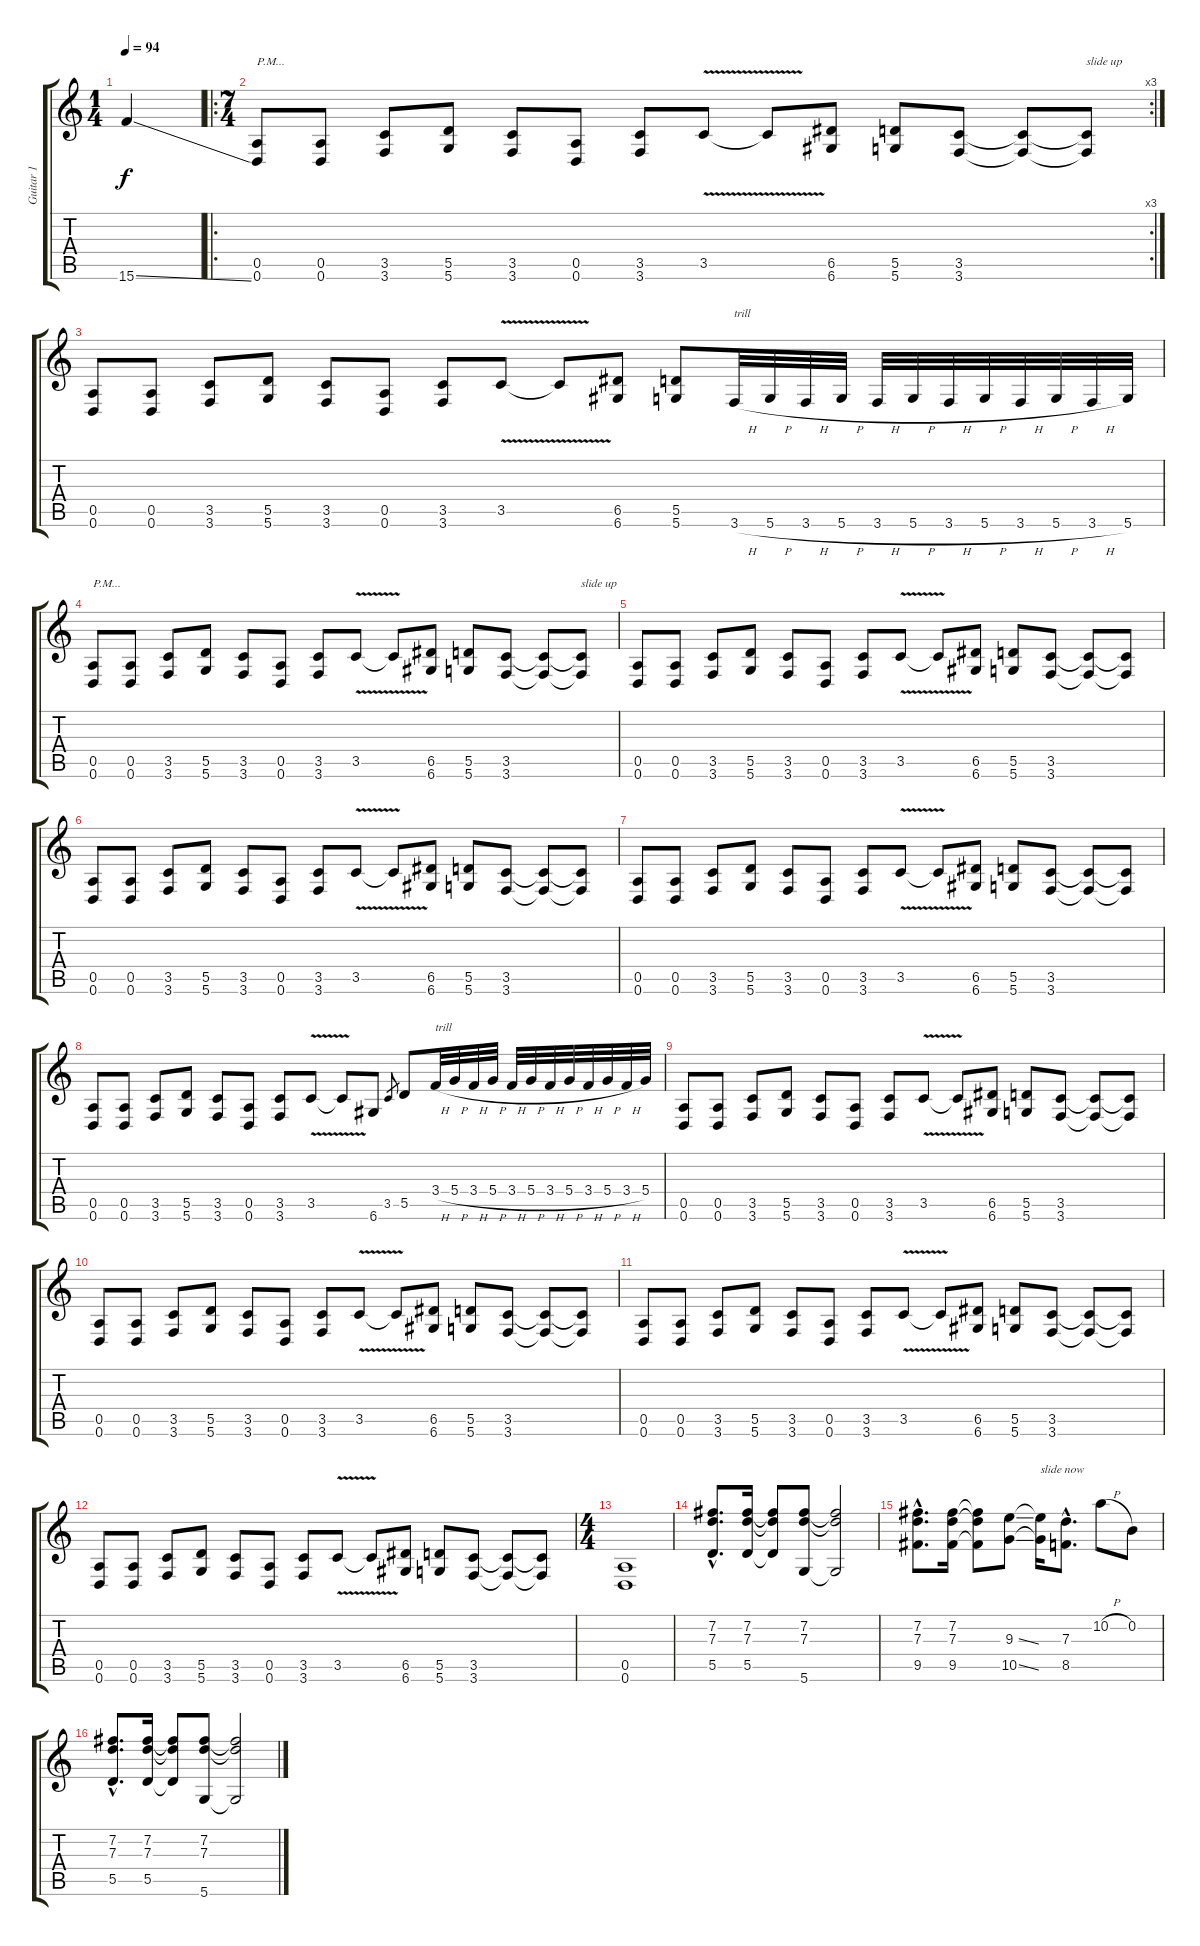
\track ("Guitar 1" "Guitar 1") {instrument overdrivenguitar}
\staff {score tabs}
\tuning (E4 B3 G3 D3 A2 D2) {hide}
\ts (1 4)
\tempo 94
\clef g2
\ks c
15.6{ss}.4{dy f instrument overdrivenguitar} |
\ro
\rc 3
\ts (7 4)
(0.5 0.6).8{txt "P.M..."} (0.5 0.6).8 (3.5 3.6).8 (5.5 5.6).8 (3.5 3.6).8 (0.5 0.6).8 (3.5 3.6).8 3.5{v}.8 3.5{t}.8 (6.5 6.6).8 (5.5 5.6).8 (3.5 3.6).8 (3.5{t} 3.6{t}).8 (3.5{t} 3.6{t}).8{txt "slide up"} |
(0.5 0.6).8 (0.5 0.6).8 (3.5 3.6).8 (5.5 5.6).8 (3.5 3.6).8 (0.5 0.6).8 (3.5 3.6).8 3.5{v}.8 3.5{t}.8 (6.5 6.6).8 (5.5 5.6).8 3.6{h}.32{txt "trill"} 5.6{h}.32 3.6{h}.32 5.6{h}.32 3.6{h}.32 5.6{h}.32 3.6{h}.32 5.6{h}.32 3.6{h}.32 5.6{h}.32 3.6{h}.32 5.6.32 |
(0.5 0.6).8{txt "P.M..."} (0.5 0.6).8 (3.5 3.6).8 (5.5 5.6).8 (3.5 3.6).8 (0.5 0.6).8 (3.5 3.6).8 3.5{v}.8 3.5{t}.8 (6.5 6.6).8 (5.5 5.6).8 (3.5 3.6).8 (3.5{t} 3.6{t}).8 (3.5{t} 3.6{t}).8{txt "slide up"} |
(0.5 0.6).8 (0.5 0.6).8 (3.5 3.6).8 (5.5 5.6).8 (3.5 3.6).8 (0.5 0.6).8 (3.5 3.6).8 3.5{v}.8 3.5{t}.8 (6.5 6.6).8 (5.5 5.6).8 (3.5 3.6).8 (3.5{t} 3.6{t}).8 (3.5{t} 3.6{t}).8 |
(0.5 0.6).8 (0.5 0.6).8 (3.5 3.6).8 (5.5 5.6).8 (3.5 3.6).8 (0.5 0.6).8 (3.5 3.6).8 3.5{v}.8 3.5{t}.8 (6.5 6.6).8 (5.5 5.6).8 (3.5 3.6).8 (3.5{t} 3.6{t}).8 (3.5{t} 3.6{t}).8 |
(0.5 0.6).8 (0.5 0.6).8 (3.5 3.6).8 (5.5 5.6).8 (3.5 3.6).8 (0.5 0.6).8 (3.5 3.6).8 3.5{v}.8 3.5{t}.8 (6.5 6.6).8 (5.5 5.6).8 (3.5 3.6).8 (3.5{t} 3.6{t}).8 (3.5{t} 3.6{t}).8 |
(0.5 0.6).8 (0.5 0.6).8 (3.5 3.6).8 (5.5 5.6).8 (3.5 3.6).8 (0.5 0.6).8 (3.5 3.6).8 3.5{v}.8 3.5{t}.8 6.6.8 3.5.8{gr} 5.5.8 3.4{h}.32{txt "trill"} 5.4{h}.32 3.4{h}.32 5.4{h}.32 3.4{h}.32 5.4{h}.32 3.4{h}.32 5.4{h}.32 3.4{h}.32 5.4{h}.32 3.4{h}.32 5.4.32 |
(0.5 0.6).8 (0.5 0.6).8 (3.5 3.6).8 (5.5 5.6).8 (3.5 3.6).8 (0.5 0.6).8 (3.5 3.6).8 3.5{v}.8 3.5{t}.8 (6.5 6.6).8 (5.5 5.6).8 (3.5 3.6).8 (3.5{t} 3.6{t}).8 (3.5{t} 3.6{t}).8 |
(0.5 0.6).8 (0.5 0.6).8 (3.5 3.6).8 (5.5 5.6).8 (3.5 3.6).8 (0.5 0.6).8 (3.5 3.6).8 3.5{v}.8 3.5{t}.8 (6.5 6.6).8 (5.5 5.6).8 (3.5 3.6).8 (3.5{t} 3.6{t}).8 (3.5{t} 3.6{t}).8 |
(0.5 0.6).8 (0.5 0.6).8 (3.5 3.6).8 (5.5 5.6).8 (3.5 3.6).8 (0.5 0.6).8 (3.5 3.6).8 3.5{v}.8 3.5{t}.8 (6.5 6.6).8 (5.5 5.6).8 (3.5 3.6).8 (3.5{t} 3.6{t}).8 (3.5{t} 3.6{t}).8 |
(0.5 0.6).8 (0.5 0.6).8 (3.5 3.6).8 (5.5 5.6).8 (3.5 3.6).8 (0.5 0.6).8 (3.5 3.6).8 3.5{v}.8 3.5{t}.8 (6.5 6.6).8 (5.5 5.6).8 (3.5 3.6).8 (3.5{t} 3.6{t}).8 (3.5{t} 3.6{t}).8 |
\ts (4 4)
(0.5 0.6).1 |
(7.2{hac} 7.3{hac} 5.5{hac}).8{d} (7.2 7.3 5.5).16 (7.2{t} 7.3{t} 5.5{t}).8 (7.2 7.3 5.6).8 (7.2{t} 7.3{t} 5.6{t}).2 |
(7.2{hac} 7.3{hac} 9.5{hac}).8{d} (7.2 7.3 9.5).16 (7.2{t} 7.3{t} 9.5{t}).8 (9.3{ss} 10.5{ss}).8 (9.3{t} 10.5{t}).16{txt "slide now"} (7.3{hac} 8.5{hac}).8{d} 10.2{h}.8 0.2.8 |
(7.2{hac} 7.3{hac} 5.5{hac}).8{d} (7.2 7.3 5.5).16 (7.2{t} 7.3{t} 5.5{t}).8 (7.2 7.3 5.6).8 (7.2{t} 7.3{t} 5.6{t}).2
